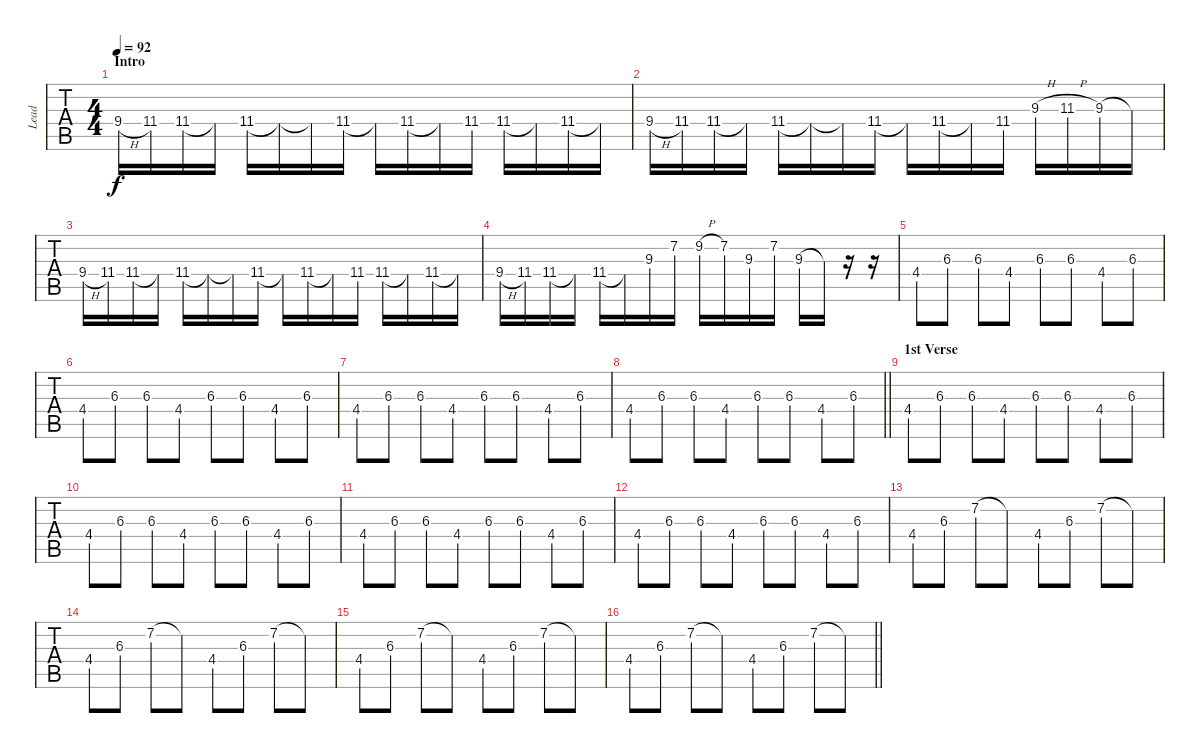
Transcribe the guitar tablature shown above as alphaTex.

\track ("Lead" "Lead") {instrument acousticguitarsteel}
\staff {tabs}
\tuning (E4 B3 G3 D3 A2 E2) {hide}
\ts (4 4)
\section ("" "Intro")
\tempo 92
\clef g2
\ks c
9.4{h}.16{dy f instrument acousticguitarsteel} 11.4.16 11.4.16 11.4{t}.16 11.4.16 11.4{t}.16 11.4{t}.16 11.4.16 11.4{t}.16 11.4.16 11.4{t}.16 11.4.16 11.4.16 11.4{t}.16 11.4.16 11.4{t}.16 |
9.4{h}.16 11.4.16 11.4.16 11.4{t}.16 11.4.16 11.4{t}.16 11.4{t}.16 11.4.16 11.4{t}.16 11.4.16 11.4{t}.16 11.4.16 9.3{h}.16 11.3{h}.16 9.3.16 9.3{t}.16 |
9.4{h}.16 11.4.16 11.4.16 11.4{t}.16 11.4.16 11.4{t}.16 11.4{t}.16 11.4.16 11.4{t}.16 11.4.16 11.4{t}.16 11.4.16 11.4.16 11.4{t}.16 11.4.16 11.4{t}.16 |
9.4{h}.16 11.4.16 11.4.16 11.4{t}.16 11.4.16 11.4{t}.16 9.3.16 7.2.16 9.2{h}.16 7.2.16 9.3.16 7.2.16 9.3.16 9.3{t}.16 r.16 r.16 |
4.4.8 6.3.8 6.3.8 4.4.8 6.3.8 6.3.8 4.4.8 6.3.8 |
4.4.8 6.3.8 6.3.8 4.4.8 6.3.8 6.3.8 4.4.8 6.3.8 |
4.4.8 6.3.8 6.3.8 4.4.8 6.3.8 6.3.8 4.4.8 6.3.8 |
\barLineRight lightlight
4.4.8 6.3.8 6.3.8 4.4.8 6.3.8 6.3.8 4.4.8 6.3.8 |
\section ("" "1st Verse")
4.4.8 6.3.8 6.3.8 4.4.8 6.3.8 6.3.8 4.4.8 6.3.8 |
4.4.8 6.3.8 6.3.8 4.4.8 6.3.8 6.3.8 4.4.8 6.3.8 |
4.4.8 6.3.8 6.3.8 4.4.8 6.3.8 6.3.8 4.4.8 6.3.8 |
4.4.8 6.3.8 6.3.8 4.4.8 6.3.8 6.3.8 4.4.8 6.3.8 |
4.4.8 6.3.8 7.2.8 7.2{t}.8 4.4.8 6.3.8 7.2.8 7.2{t}.8 |
4.4.8 6.3.8 7.2.8 7.2{t}.8 4.4.8 6.3.8 7.2.8 7.2{t}.8 |
4.4.8 6.3.8 7.2.8 7.2{t}.8 4.4.8 6.3.8 7.2.8 7.2{t}.8 |
\barLineRight lightlight
4.4.8 6.3.8 7.2.8 7.2{t}.8 4.4.8 6.3.8 7.2.8 7.2{t}.8
